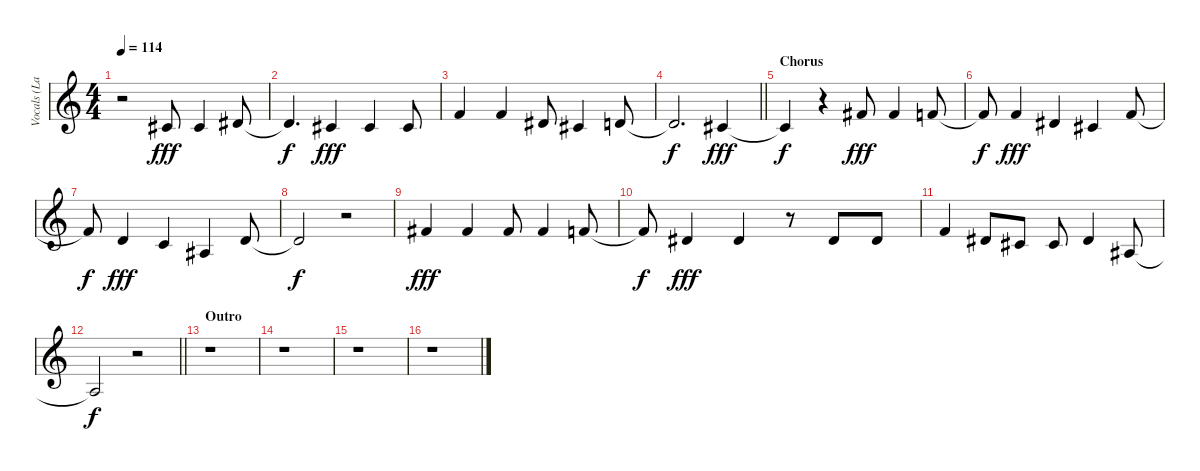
\track ("Vocals (Layne)" "Vocals (La") {instrument oboe}
\staff {score}
\tuning (Eb4 Bb3 Gb3 Db3 Ab2 Eb2) {hide}
\ts (4 4)
\tempo 114
\clef g2
\ks c
r.2{dy f} 3.2.8{dy fff} 3.2.4 0.1.8 |
0.1{t}.4{d dy f} 3.2.4{dy fff} 3.2.4 3.2.8 |
2.1.4 2.1.4 0.1.8 3.2.4 4.2.8 |
\barLineRight lightlight
4.2{t}.2{d dy f} 3.2.4{dy fff} |
\section ("" "Chorus")
3.2{t}.4{dy f} r.4 3.1.8{dy fff} 3.1.4 2.1.8 |
2.1{t}.8{dy f} 2.1.4{dy fff} 0.1.4 3.2.4 2.1.8 |
2.1{t}.8{dy f} 4.2.4{dy fff} 2.2.4 0.2.4 4.2.8 |
4.2{t}.2{dy f} r.2 |
3.1.4{dy fff} 3.1.4 3.1.8 3.1.4 2.1.8 |
2.1{t}.8{dy f} 0.1.4{dy fff} 0.1.4 r.8 0.1.8 0.1.8 |
2.1.4 0.1.8 3.2.8 3.2.8 0.1.4 0.2.8 |
\barLineRight lightlight
0.2{t}.2{dy f} r.2 |
\section ("" "Outro")
r.1 |
r.1 |
r.1 |
r.1
